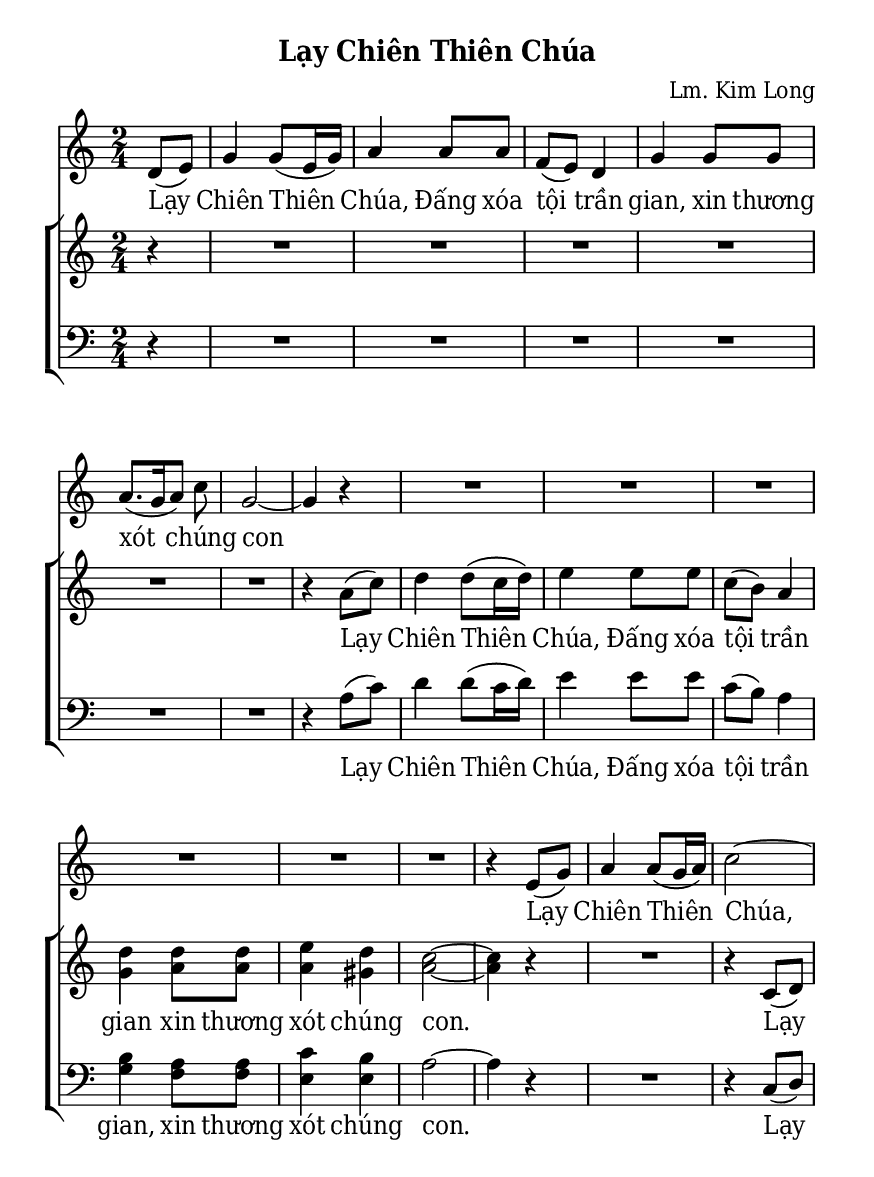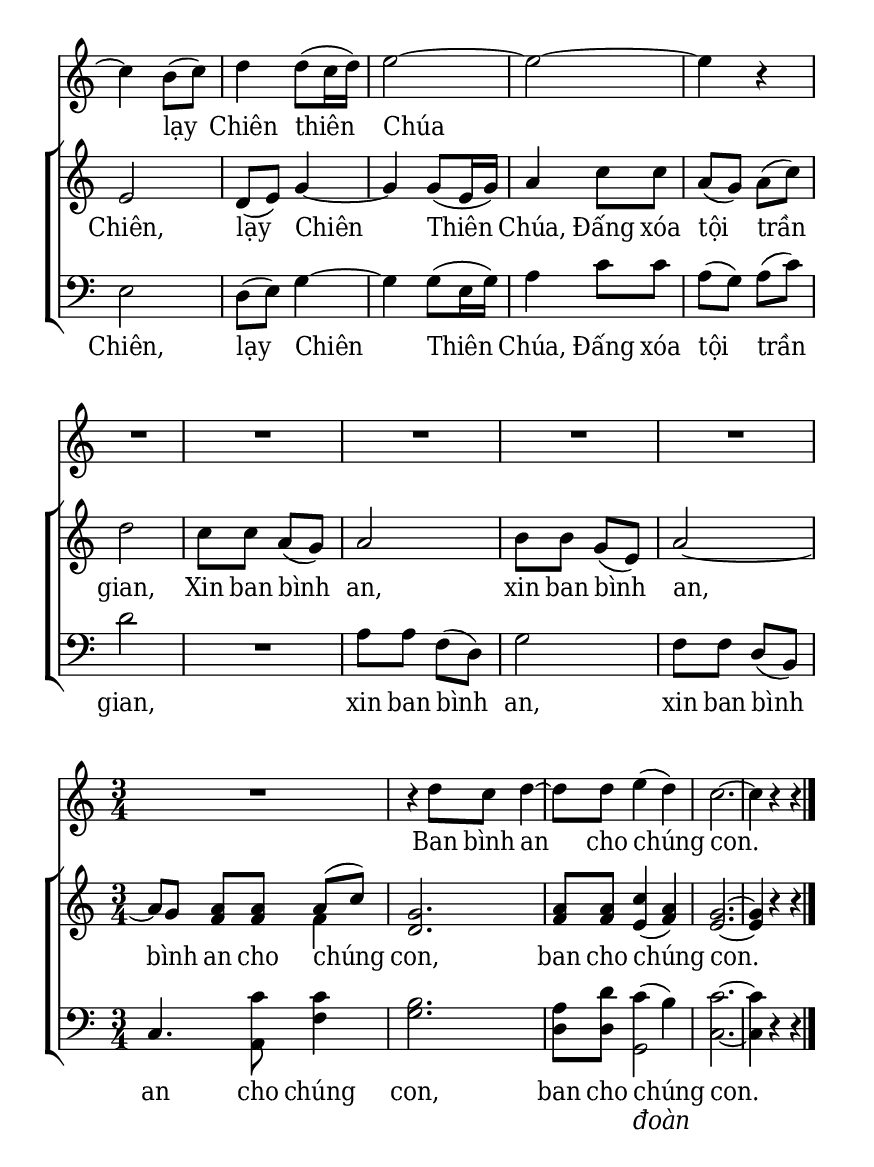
% Cài đặt chung
\version "2.22.1"
\include "english.ly"

\header {
  subtitle = \markup { \huge \bold "Lạy Chiên Thiên Chúa" }
  composer = "Lm. Kim Long"
  %arranger = " "
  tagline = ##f
}

% Nhạc điệp khúc
nhacDiepKhucChuTe = \relative c' {
  \partial 4 d8 (e) |
  g4 g8 (e16 g) |
  a4 a8 a |
  f (e) d4 |
  g g8 g |
  a8. ([g16 a8]) c |
  g2 ~ |
  g4 r |
  R2*6
  r4 e8 (g) |
  a4 a8 (g16 a) |
  c2 ~ |
  c4 b8 (c) |
  d4 d8 (c16 d) |
  e2 ~ |
  e ~ |
  e4 r |
  R2*5
  
  \override Staff.TimeSignature.break-visibility = #end-of-line-invisible
  \numericTimeSignature
  \time 3/4
  R2.
  r4 d8 c d4 ~ |
  d8 d e4 (d) |
  c2. ~ |
  c4 r r \bar "|."
}

nhacDiepKhucSop = \relative c'' {
  r4 |
  R2*6
  r4 a8 (c) |
  d4 d8 (c16 d) |
  e4 e8 e |
  c (b) a4 |
  <<
    {
      d4 d8 d |
      e4 d |
      c2 ~ |
      c4
    }
    {
      g4 a8 a |
      a4 gs |
      a2 ~ |
      a4
    }
  >>
  r4 |
  R2
  r4 c,8 (d) |
  e2 |
  d8 (e) g4 ~ |
  g g8 (e16 g) |
  a4 c8 c |
  a (g) a (c) |
  d2 |
  c8 c a (g) |
  a2 |
  b8 b g (e) |
  a2 ~ |
  
  \override Staff.TimeSignature.break-visibility = #end-of-line-invisible
  \numericTimeSignature
  \time 3/4
  a8 [g]
  <<
    {
      a8 [a]
    }
    {
      f8 f      
    }
  >>
  <<
    {
      \voiceOne
      a (c) |
    }
    \new Voice = "splitpart" {
      \voiceTwo
      f,4 |      
    }
  >>
  \oneVoice
  <<
    {
      g2. |
      a8 a c4 (a) |
      g2. ~ |
      g4
    }
    {
      d2. |
      f8 f e4 (f) |
      e2. ~ |
      e4
    }
  >>
  r4 r
}

nhacDiepKhucBas = \relative c' {
  r4 |
  R2*6
  r4 a8 (c) |
  d4 d8 (c16 d) |
  e4 e8 e |
  c (b) a4 |
  <<
    {
      b4 a8 a |
      c4 b |
    }
    {
      g4 f8 f |
      e4 e |
    }
  >>
  a2 ~ |
  a4 r4
  R2
  r4 c,8 (d) |
  e2 |
  d8 (e) g4 ~ |
  g g8 (e16 g) |
  a4 c8 c |
  a (g) a (c) |
  d2 |
  R2
  a8 a f (d) |
  g2 |
  f8 f d (b)
  
  \override Staff.TimeSignature.break-visibility = #end-of-line-invisible
  \numericTimeSignature
  \time 3/4
  c4.
  <<
    {
      c'8 c4 |
      b2. |
      a8 d c4 (b) |
      c2. ~ c4
    }
    {
      a,8 f'4 |
      g2. |
      d8 d g,2 |
      c2. ~ |
      c4
    }
  >>
  r4 r \bar "|."
}

% Lời điệp khúc
loiDiepKhucChuTe = \lyricmode {
  Lạy Chiên Thiên Chúa, Đấng xóa tội trần gian,
  xin thương xót chúng con
  Lạy Chiên Thiên Chúa, lạy Chiên thiên Chúa
  Ban bình an cho chúng con.
}

loiDiepKhucSop = \lyricmode {
  Lạy Chiên Thiên Chúa, Đấng xóa tội trần gian
  xin thương xót chúng con.
  Lạy Chiên, lạy Chiên Thiên Chúa,
  Đấng xóa tội trần gian,
  Xin ban bình an, xin ban bình an,
  bình an cho chúng con,
  ban cho chúng con.
}

loiDiepKhucBas = \lyricmode {
  Lạy Chiên Thiên Chúa, Đấng xóa tội trần gian,
  xin thương xót chúng con.
  Lạy Chiên, lạy Chiên Thiên Chúa,
  Đấng xóa tội trần gian,
  xin ban bình an, xin ban bình an cho chúng con,
  ban cho
  <<
  { chúng }
  \new Lyrics {
	  \set associatedVoice = "beBas"
	  \override Lyrics.LyricText.font-shape = #'italic
	  đoàn
	}
  >>
  con.
}

% Dàn trang
%A5

\paper {
  #(set-paper-size "a5")
  top-margin = 10\mm
  bottom-margin = 10\mm
  left-margin = 10\mm
  right-margin = 10\mm
  indent = #0
  #(define fonts
	 (make-pango-font-tree "Deja Vu Serif Condensed"
	 		       "Deja Vu Serif Condensed"
			       "Deja Vu Serif Condensed"
			       (/ 20 20)))
  print-page-number = ##f
}


%A4
%{
\paper {
  #(set-paper-size "a4")
  top-margin = 5\mm
  bottom-margin = 5\mm
  left-margin = 15\mm
  right-margin = 15\mm
  indent = #0
  #(define fonts
	 (make-pango-font-tree "Deja Vu Serif Condensed"
	 		       "Deja Vu Serif Condensed"
			       "Deja Vu Serif Condensed"
			       (/ 20 20)))
  print-page-number = ##f
  page-count = 1
}
%}

TongNhip = {
  \key c \major \time 2/4
  \set Timing.beamExceptions = #'()
  \set Timing.baseMoment = #(ly:make-moment 1/4)
}

\score {
  <<
    \new Staff <<
        \clef treble
        \new Voice = chuTe {
          \TongNhip \nhacDiepKhucChuTe
        }
        \new Lyrics \lyricsto chuTe \loiDiepKhucChuTe
    >>
    \new ChoirStaff <<
      \new Staff <<
          \clef treble
          \new Voice = beSop {
            \TongNhip \nhacDiepKhucSop
          }
          \new Lyrics \lyricsto beSop \loiDiepKhucSop
      >>
      \new Staff <<
          \clef bass
          \new Voice = beBas {
            \TongNhip \nhacDiepKhucBas
          }
          \new Lyrics \lyricsto beBas \loiDiepKhucBas
      >>
    >>
  >>
  \layout {
    \override Lyrics.LyricSpace.minimum-distance = #0.5
    \override Score.BarNumber.break-visibility = ##(#f #f #f)
    \override Score.SpacingSpanner.uniform-stretching = ##t
  }
}
